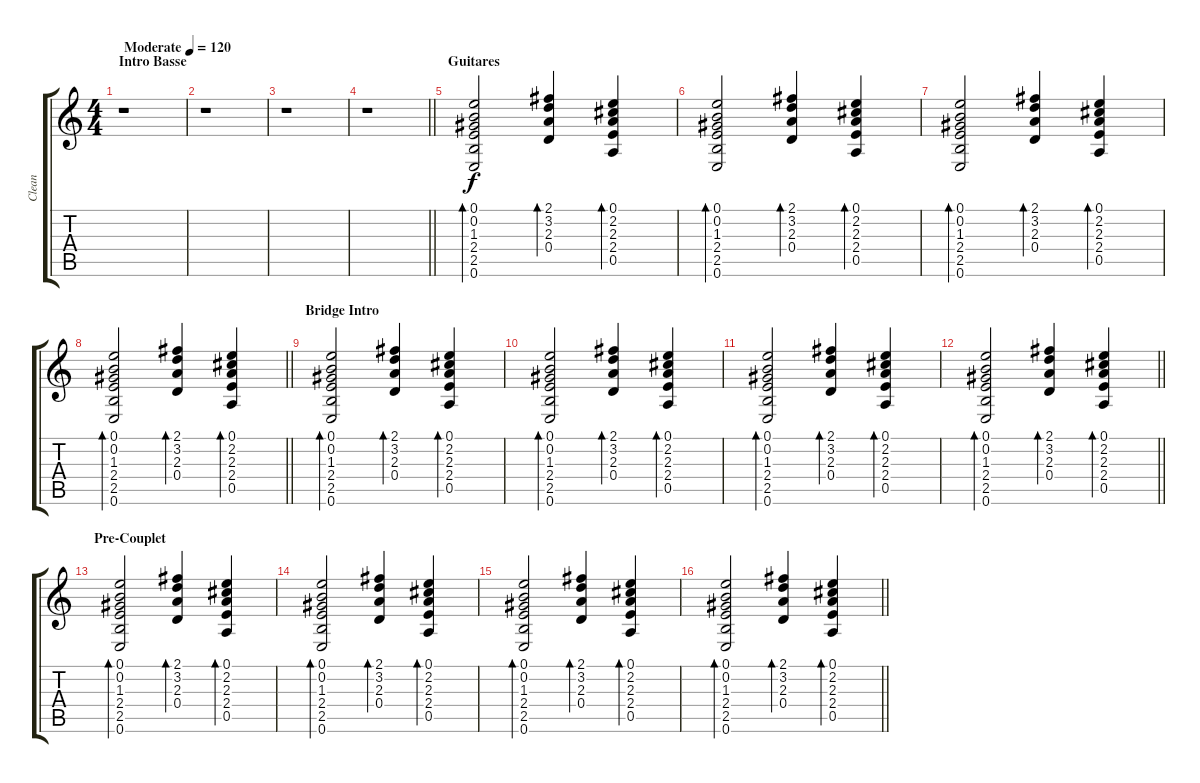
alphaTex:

\track ("Clean" "Clean") {instrument electricguitarclean}
\staff {score tabs}
\tuning (E4 B3 G3 D3 A2 E2) {hide}
\ts (4 4)
\section ("" "Intro Basse")
\tempo (120 "Moderate")
\clef g2
\ks c
r.1{dy f instrument electricguitarclean} |
r.1 |
r.1 |
\barLineRight lightlight
r.1 |
\section ("" "Guitares")
(0.1 0.2 1.3 2.4 2.5 0.6).2{bd 120} (2.1 3.2 2.3 0.4).4{bd 120} (0.1 2.2 2.3 2.4 0.5).4{bd 120} |
(0.1 0.2 1.3 2.4 2.5 0.6).2{bd 120} (2.1 3.2 2.3 0.4).4{bd 120} (0.1 2.2 2.3 2.4 0.5).4{bd 120} |
(0.1 0.2 1.3 2.4 2.5 0.6).2{bd 120} (2.1 3.2 2.3 0.4).4{bd 120} (0.1 2.2 2.3 2.4 0.5).4{bd 120} |
\barLineRight lightlight
(0.1 0.2 1.3 2.4 2.5 0.6).2{bd 120} (2.1 3.2 2.3 0.4).4{bd 120} (0.1 2.2 2.3 2.4 0.5).4{bd 120} |
\section ("" "Bridge Intro")
(0.1 0.2 1.3 2.4 2.5 0.6).2{bd 120} (2.1 3.2 2.3 0.4).4{bd 120} (0.1 2.2 2.3 2.4 0.5).4{bd 120} |
(0.1 0.2 1.3 2.4 2.5 0.6).2{bd 120} (2.1 3.2 2.3 0.4).4{bd 120} (0.1 2.2 2.3 2.4 0.5).4{bd 120} |
(0.1 0.2 1.3 2.4 2.5 0.6).2{bd 120} (2.1 3.2 2.3 0.4).4{bd 120} (0.1 2.2 2.3 2.4 0.5).4{bd 120} |
\barLineRight lightlight
(0.1 0.2 1.3 2.4 2.5 0.6).2{bd 120} (2.1 3.2 2.3 0.4).4{bd 120} (0.1 2.2 2.3 2.4 0.5).4{bd 120} |
\section ("" "Pre-Couplet")
(0.1 0.2 1.3 2.4 2.5 0.6).2{bd 120} (2.1 3.2 2.3 0.4).4{bd 120} (0.1 2.2 2.3 2.4 0.5).4{bd 120} |
(0.1 0.2 1.3 2.4 2.5 0.6).2{bd 120} (2.1 3.2 2.3 0.4).4{bd 120} (0.1 2.2 2.3 2.4 0.5).4{bd 120} |
(0.1 0.2 1.3 2.4 2.5 0.6).2{bd 120} (2.1 3.2 2.3 0.4).4{bd 120} (0.1 2.2 2.3 2.4 0.5).4{bd 120} |
\barLineRight lightlight
(0.1 0.2 1.3 2.4 2.5 0.6).2{bd 120} (2.1 3.2 2.3 0.4).4{bd 120} (0.1 2.2 2.3 2.4 0.5).4{bd 120}
